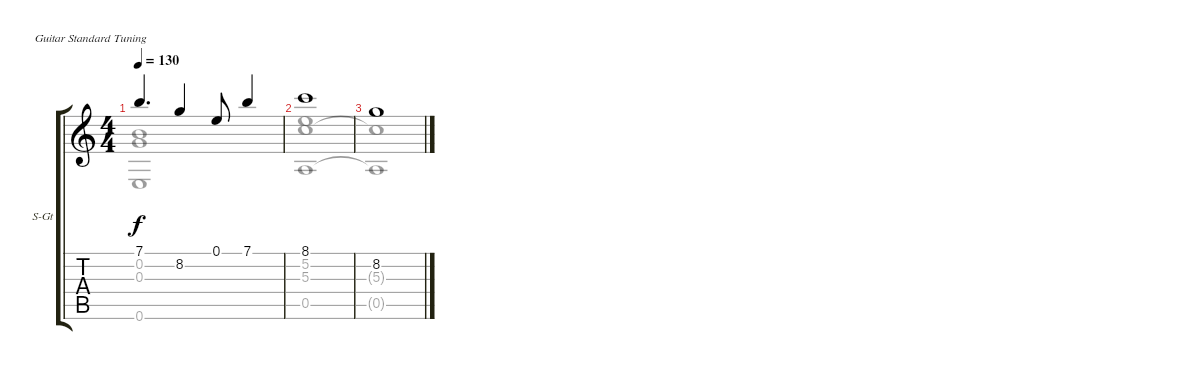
\defaultSystemsLayout 4
\bracketExtendMode groupsimilarinstruments
\firstSystemTrackNameOrientation horizontal
\otherSystemsTrackNameOrientation horizontal
\track ("Steel Guitar" "S-Gt") {instrument acousticguitarsteel}
\staff {score tabs}
\tuning (E4 B3 G3 D3 A2 E2)
\voice
\ts (4 4)
\tempo 130
\clef g2
\scale
0.606318
\ks aminor
7.1.4{d dy f} 8.2.4 0.1.8 7.1.4 |
\scale
0.393651 8.1.1 |
8.2.1
\voice
\clef g2
\ottava regular
\simile none
\scale
0.606318
\ks aminor
(0.6 0.2 0.3).1{dy f} |
\scale
0.393651 (5.2 5.3 0.5).1 |
(0.5{t} 5.3{t}).1
